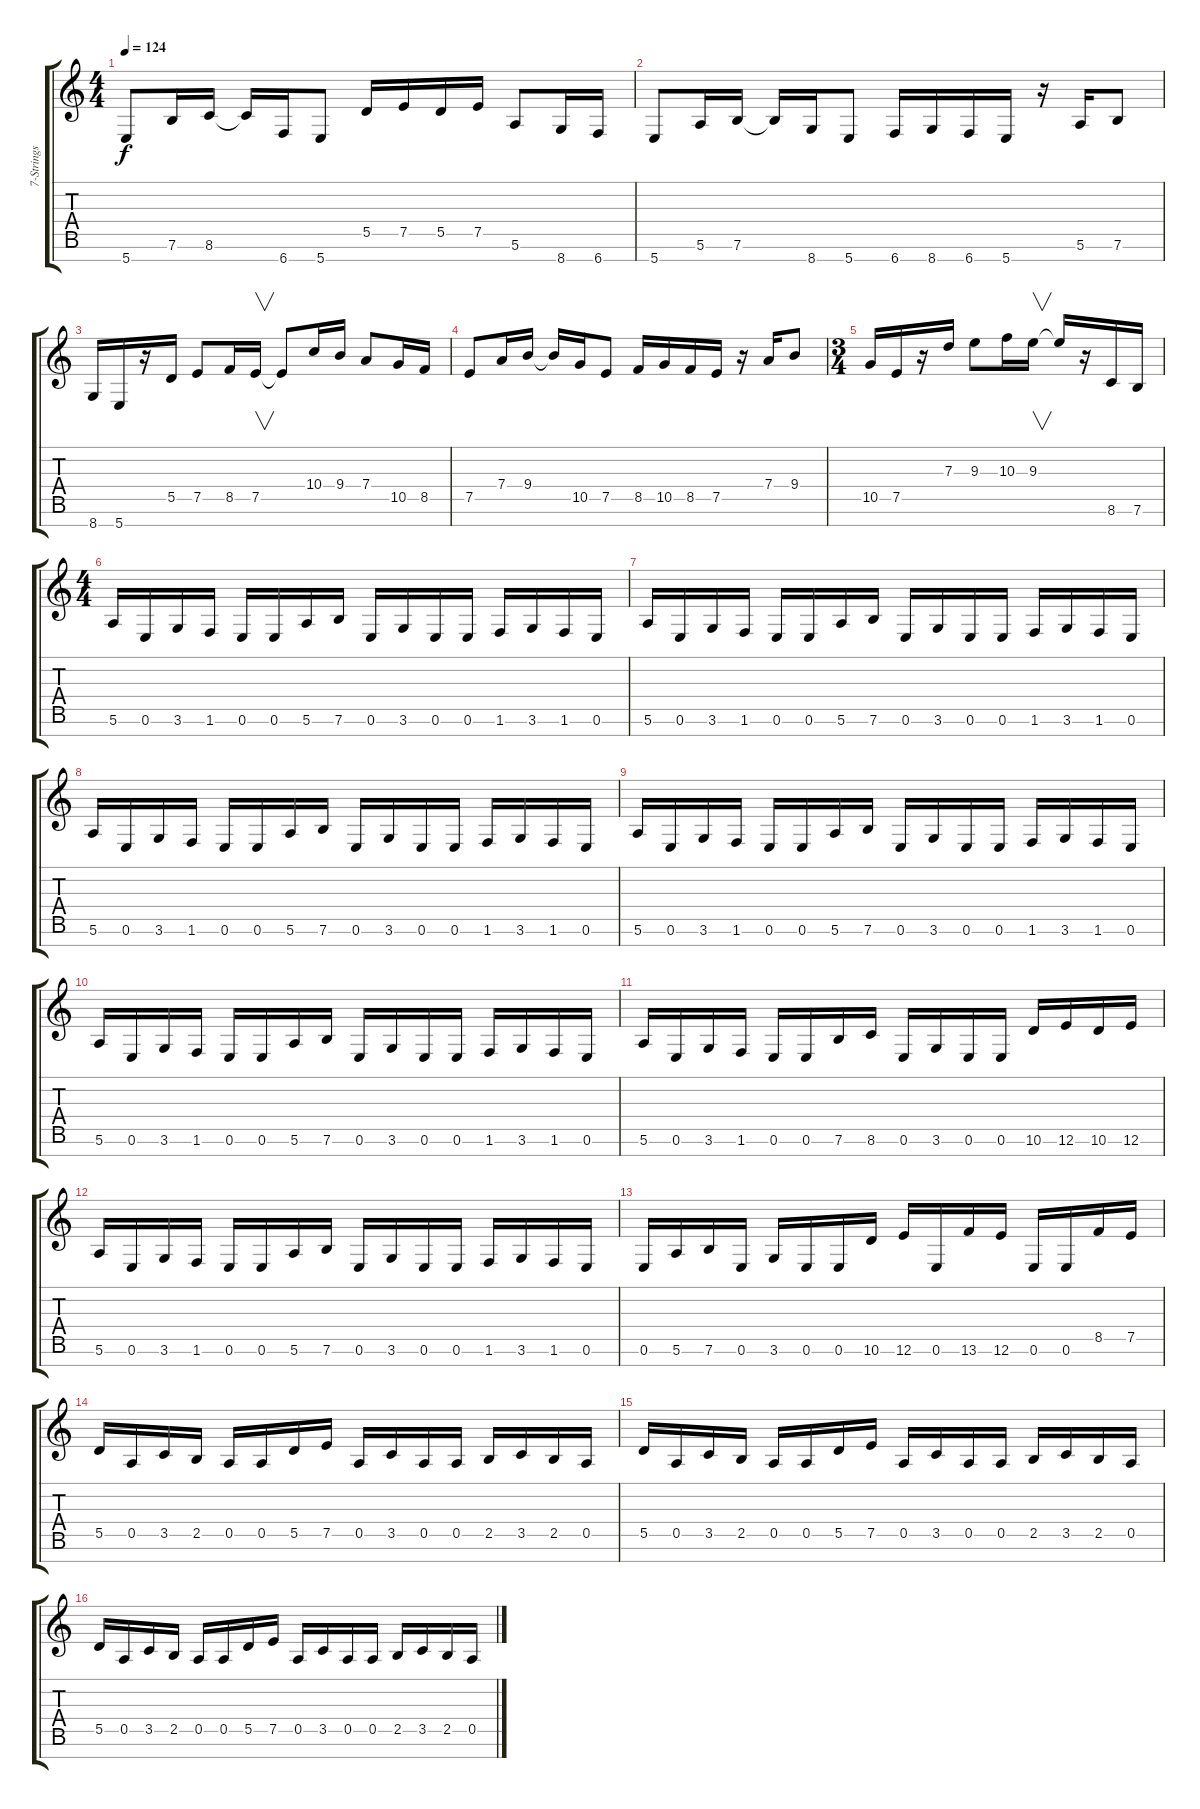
\track ("7-Strings Distortion Guitar 2" "7-Strings ") {instrument distortionguitar}
\staff {score tabs}
\tuning (E4 B3 G3 D3 A2 E2 B1) {hide}
\ts (4 4)
\tempo 124
\clef g2
\ks c
5.7.8{dy f} 7.6.16 8.6.16 8.6{t}.16 6.7.16 5.7.8 5.5.16 7.5.16 5.5.16 7.5.16 5.6.8 8.7.16 6.7.16 |
5.7.8 5.6.16 7.6.16 7.6{t}.16 8.7.16 5.7.8 6.7.16 8.7.16 6.7.16 5.7.16 r.16 5.6.16 7.6.8 |
8.7.16 5.7.16 r.16 5.5.16 7.5.8 8.5.16 7.5.16{v} 7.5{t}.8 10.4.16 9.4.16 7.4.8 10.5.16 8.5.16 |
7.5.8 7.4.16 9.4.16 9.4{t}.16 10.5.16 7.5.8 8.5.16 10.5.16 8.5.16 7.5.16 r.16 7.4.16 9.4.8 |
\ts (3 4)
10.5.16 7.5.16 r.16 7.3.16 9.3.8 10.3.16 9.3.16{v} 9.3{t}.16 r.16 8.6.16 7.6.16 |
\ts (4 4)
5.6.16 0.6.16 3.6.16 1.6.16 0.6.16 0.6.16 5.6.16 7.6.16 0.6.16 3.6.16 0.6.16 0.6.16 1.6.16 3.6.16 1.6.16 0.6.16 |
5.6.16 0.6.16 3.6.16 1.6.16 0.6.16 0.6.16 5.6.16 7.6.16 0.6.16 3.6.16 0.6.16 0.6.16 1.6.16 3.6.16 1.6.16 0.6.16 |
5.6.16 0.6.16 3.6.16 1.6.16 0.6.16 0.6.16 5.6.16 7.6.16 0.6.16 3.6.16 0.6.16 0.6.16 1.6.16 3.6.16 1.6.16 0.6.16 |
5.6.16 0.6.16 3.6.16 1.6.16 0.6.16 0.6.16 5.6.16 7.6.16 0.6.16 3.6.16 0.6.16 0.6.16 1.6.16 3.6.16 1.6.16 0.6.16 |
5.6.16 0.6.16 3.6.16 1.6.16 0.6.16 0.6.16 5.6.16 7.6.16 0.6.16 3.6.16 0.6.16 0.6.16 1.6.16 3.6.16 1.6.16 0.6.16 |
5.6.16 0.6.16 3.6.16 1.6.16 0.6.16 0.6.16 7.6.16 8.6.16 0.6.16 3.6.16 0.6.16 0.6.16 10.6.16 12.6.16 10.6.16 12.6.16 |
5.6.16 0.6.16 3.6.16 1.6.16 0.6.16 0.6.16 5.6.16 7.6.16 0.6.16 3.6.16 0.6.16 0.6.16 1.6.16 3.6.16 1.6.16 0.6.16 |
0.6.16 5.6.16 7.6.16 0.6.16 3.6.16 0.6.16 0.6.16 10.6.16 12.6.16 0.6.16 13.6.16 12.6.16 0.6.16 0.6.16 8.5.16 7.5.16 |
5.5.16 0.5.16 3.5.16 2.5.16 0.5.16 0.5.16 5.5.16 7.5.16 0.5.16 3.5.16 0.5.16 0.5.16 2.5.16 3.5.16 2.5.16 0.5.16 |
5.5.16 0.5.16 3.5.16 2.5.16 0.5.16 0.5.16 5.5.16 7.5.16 0.5.16 3.5.16 0.5.16 0.5.16 2.5.16 3.5.16 2.5.16 0.5.16 |
5.5.16 0.5.16 3.5.16 2.5.16 0.5.16 0.5.16 5.5.16 7.5.16 0.5.16 3.5.16 0.5.16 0.5.16 2.5.16 3.5.16 2.5.16 0.5.16
